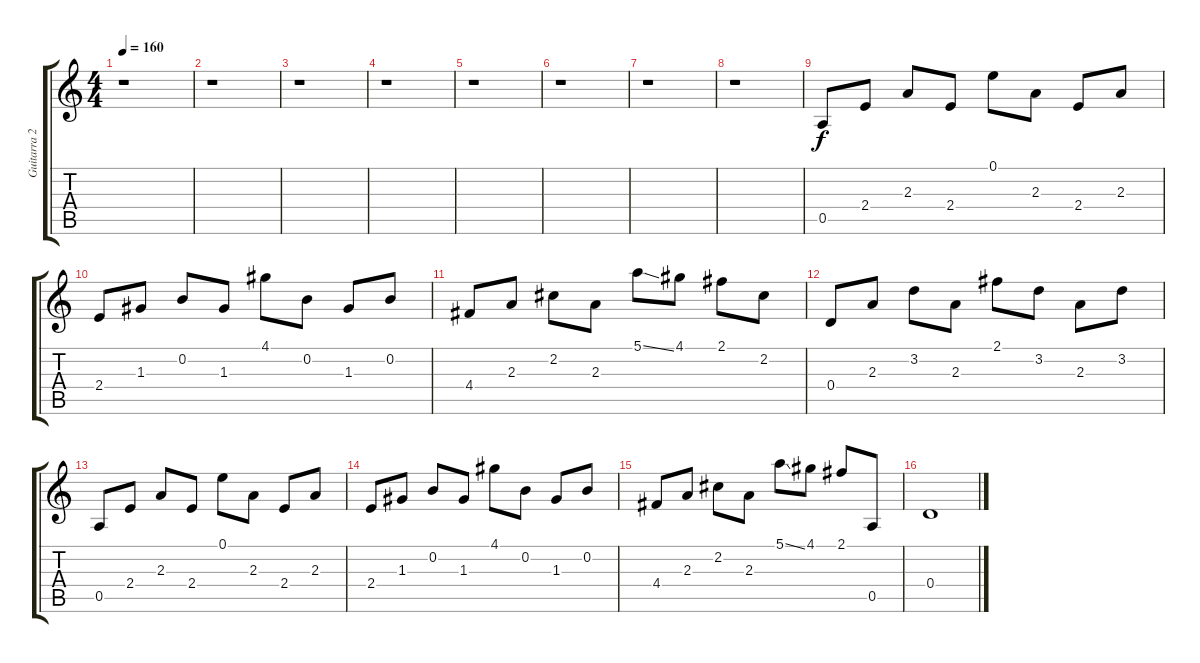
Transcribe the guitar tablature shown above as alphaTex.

\track ("Guitarra 2" "Guitarra 2") {instrument electricguitarjazz}
\staff {score tabs}
\tuning (E4 B3 G3 D3 A2 E2) {hide}
\ts (4 4)
\tempo 160
\clef g2
\ks c
r.1{dy f} |
r.1 |
r.1 |
r.1 |
r.1 |
r.1 |
r.1 |
r.1 |
0.5.8 2.4.8 2.3.8 2.4.8 0.1.8 2.3.8 2.4.8 2.3.8 |
2.4.8 1.3.8 0.2.8 1.3.8 4.1.8 0.2.8 1.3.8 0.2.8 |
4.4.8 2.3.8 2.2.8 2.3.8 5.1{ss}.8 4.1.8 2.1.8 2.2.8 |
0.4.8 2.3.8 3.2.8 2.3.8 2.1.8 3.2.8 2.3.8 3.2.8 |
0.5.8 2.4.8 2.3.8 2.4.8 0.1.8 2.3.8 2.4.8 2.3.8 |
2.4.8 1.3.8 0.2.8 1.3.8 4.1.8 0.2.8 1.3.8 0.2.8 |
4.4.8 2.3.8 2.2.8 2.3.8 5.1{ss}.8 4.1.8 2.1.8 0.5.8 |
0.4.1
